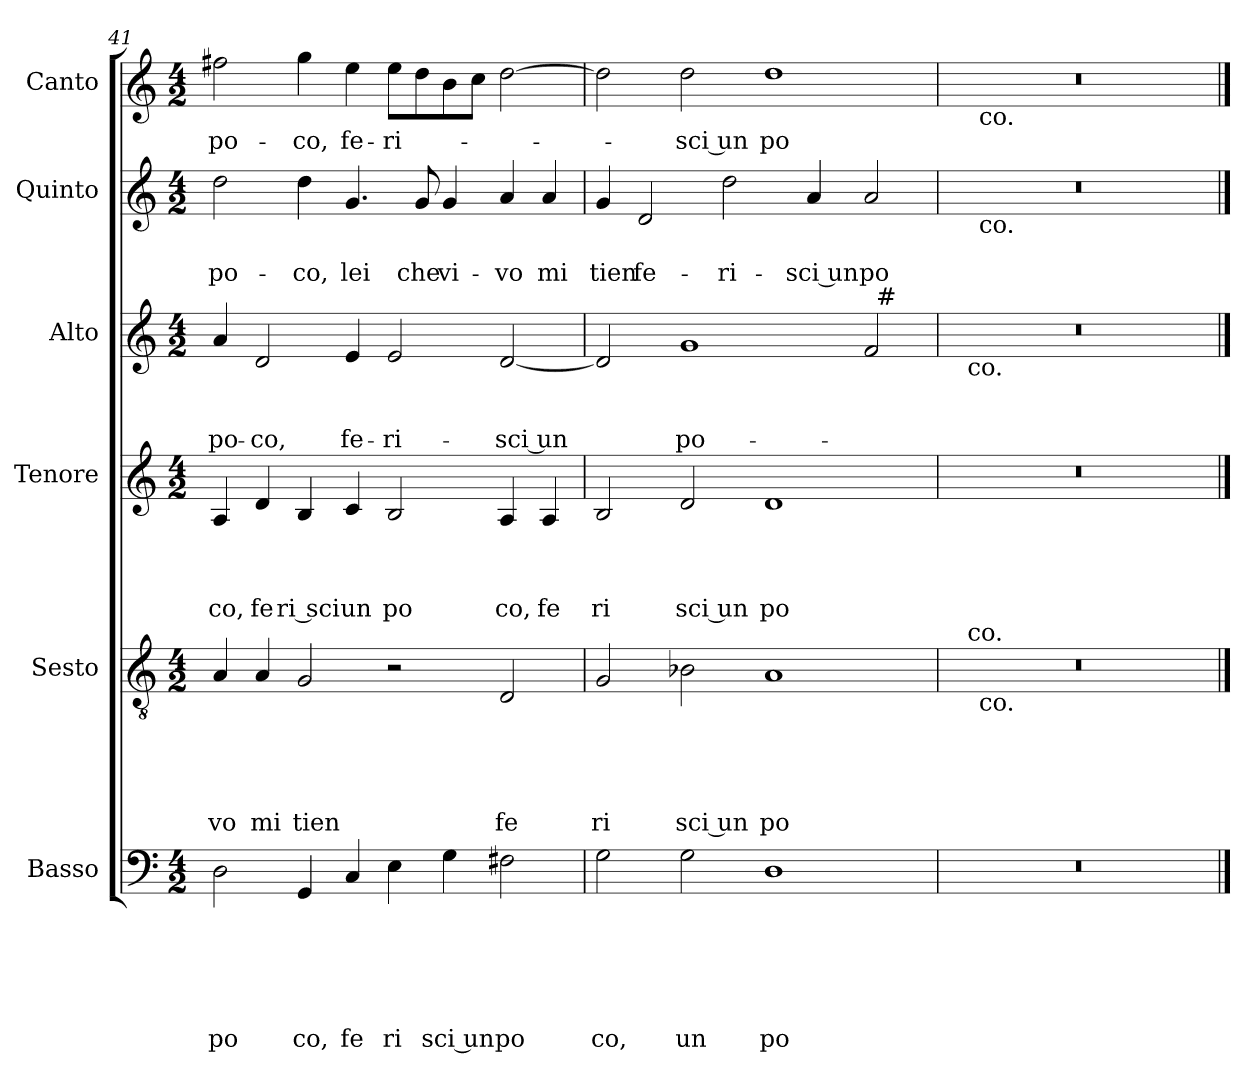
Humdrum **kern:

**kern	**text	**text	**text	**text	**text	**text	**kern	**text	**text	**text	**text	**text	**kern	**text	**text	**text	**text	**kern	**text	**text	**text	**kern	**text	**text	**kern	**text
*part6	*part6	*part6	*part6	*part6	*part6	*part6	*part5	*part5	*part5	*part5	*part5	*part5	*part4	*part4	*part4	*part4	*part4	*part3	*part3	*part3	*part3	*part2	*part2	*part2	*part1	*part1
*staff6	*staff6	*staff6	*staff6	*staff6	*staff6	*staff6	*staff5	*staff5	*staff5	*staff5	*staff5	*staff5	*staff4	*staff4	*staff4	*staff4	*staff4	*staff3	*staff3	*staff3	*staff3	*staff2	*staff2	*staff2	*staff1	*staff1
*I"Basso	*	*	*	*	*	*	*I"Sesto	*	*	*	*	*	*I"Tenore	*	*	*	*	*I"Alto	*	*	*	*I"Quinto	*	*	*I"Canto	*
*clefF4	*	*	*	*	*	*	*clefGv2	*	*	*	*	*	*clefG2	*	*	*	*	*clefG2	*	*	*	*clefG2	*	*	*clefG2	*
*k[]	*	*	*	*	*	*	*k[]	*	*	*	*	*	*k[]	*	*	*	*	*k[]	*	*	*	*k[]	*	*	*k[]	*
*C:	*	*	*	*	*	*	*C:	*	*	*	*	*	*C:	*	*	*	*	*C:	*	*	*	*C:	*	*	*C:	*
*M4/2	*	*	*	*	*	*	*M4/2	*	*	*	*	*	*M4/2	*	*	*	*	*M4/2	*	*	*	*M4/2	*	*	*M4/2	*
=41	=41	=41	=41	=41	=41	=41	=41	=41	=41	=41	=41	=41	=41	=41	=41	=41	=41	=41	=41	=41	=41	=41	=41	=41	=41	=41
!	!	!	!	!	!	!LO:LY:b	!	!	!	!	!	!LO:LY:b	!	!	!	!	!LO:LY:b	!	!	!	!LO:LY:b	!	!	!LO:LY:b	!	!LO:LY:b
2D\	.	.	.	.	.	po	4A/	.	.	.	.	vo	4A/	.	.	.	co,	4a/	.	.	po-	2dd\	.	po-	2ff#X\	po-
!	!	!	!	!	!	!	!	!	!	!	!	!LO:LY:b	!	!	!	!	!LO:LY:b	!	!	!	!LO:LY:b	!	!	!	!	!
.	.	.	.	.	.	.	4A/	.	.	.	.	mi	4d/	.	.	.	fe	2d/	.	.	-co,	.	.	.	.	.
!	!	!	!	!	!	!LO:LY:b	!	!	!	!	!	!LO:LY:b	!	!	!	!	!LO:LY:b	!	!	!	!	!	!	!LO:LY:b	!	!LO:LY:b
4GG/	.	.	.	.	.	co,	2G/	.	.	.	.	tien	4B/	.	.	.	ri sci	.	.	.	.	4dd\	.	-co,	4gg\	-co,
!	!	!	!	!	!	!LO:LY:b	!	!	!	!	!	!	!	!	!	!	!LO:LY:b	!	!	!	!LO:LY:b	!	!	!LO:LY:b	!	!LO:LY:b
4C/	.	.	.	.	.	fe	.	.	.	.	.	.	4c/	.	.	.	un	4e/	.	.	fe-	4.g/	.	lei	4ee\	fe-
!	!	!	!	!	!	!LO:LY:b	!	!	!	!	!	!	!	!	!	!	!LO:LY:b	!	!	!	!LO:LY:b	!	!	!	!	!LO:LY:b
4E\	.	.	.	.	.	ri	2r	.	.	.	.	.	2B/	.	.	.	po	2e/	.	.	-ri-	.	.	.	8ee\L	-ri-
!	!	!	!	!	!	!	!	!	!	!	!	!	!	!	!	!	!	!	!	!	!	!	!	!LO:LY:b	!	!
.	.	.	.	.	.	.	.	.	.	.	.	.	.	.	.	.	.	.	.	.	.	8g/	.	che	8dd\	.
!	!	!	!	!	!	!LO:LY:b:rj	!	!	!	!	!	!	!	!	!	!	!	!	!	!	!	!	!	!LO:LY:b	!	!
4G\	.	.	.	.	.	sci un	.	.	.	.	.	.	.	.	.	.	.	.	.	.	.	4g/	.	vi-	8b\	.
.	.	.	.	.	.	.	.	.	.	.	.	.	.	.	.	.	.	.	.	.	.	.	.	.	8cc\J	.
!	!	!	!	!	!	!LO:LY:b	!	!	!	!	!	!LO:LY:b	!	!	!	!	!LO:LY:b	!	!	!	!LO:LY:b	!	!	!LO:LY:b	!	!
2F#X\	.	.	.	.	.	po	2D/	.	.	.	.	fe	4A/	.	.	.	co,	[<2d/	.	.	-sci un	4a/	.	-vo	[>2dd\	.
!	!	!	!	!	!	!	!	!	!	!	!	!	!	!	!	!	!LO:LY:b	!	!	!	!	!	!	!LO:LY:b	!	!
.	.	.	.	.	.	.	.	.	.	.	.	.	4A/	.	.	.	fe	.	.	.	.	4a/	.	mi	.	.
=42	=42	=42	=42	=42	=42	=42	=42	=42	=42	=42	=42	=42	=42	=42	=42	=42	=42	=42	=42	=42	=42	=42	=42	=42	=42	=42
!	!	!	!	!	!	!LO:LY:b	!	!	!	!	!	!LO:LY:b	!	!	!	!	!LO:LY:b	!	!	!	!	!	!	!LO:LY:b	!	!
*	*	*	*	*	*	*	*	*	*	*	*	*	*	*	*	*	*	*^	*	*	*	*	*	*	*	*
2G\	.	.	.	.	.	co,	2G/	.	.	.	.	ri	2B/	.	.	.	ri	2d/]	1ryy	.	.	.	4g/	.	tien	2dd\]	.
!	!	!	!	!	!	!	!	!	!	!	!	!	!	!	!	!	!	!	!	!	!	!	!	!	!LO:LY:b	!	!
.	.	.	.	.	.	.	.	.	.	.	.	.	.	.	.	.	.	.	.	.	.	.	2d/	.	fe-	.	.
!	!	!	!	!	!	!LO:LY:b	!	!	!	!	!	!LO:LY:b:rj	!	!	!	!	!LO:LY:b:rj	!	!	!	!	!LO:LY:b	!	!	!	!	!LO:LY:b:rj
2G\	.	.	.	.	.	un	2B-X\	.	.	.	.	sci un	2d/	.	.	.	sci un	1g	.	.	.	po-	.	.	.	2dd\	-sci un
!	!	!	!	!	!	!	!	!	!	!	!	!	!	!	!	!	!	!	!	!	!	!	!	!	!LO:LY:b	!	!
.	.	.	.	.	.	.	.	.	.	.	.	.	.	.	.	.	.	.	.	.	.	.	2dd\	.	-ri-	.	.
!	!	!	!	!	!	!LO:LY:b	!	!	!	!	!	!LO:LY:b	!	!	!	!	!LO:LY:b	!	!	!	!	!	!	!	!	!	!LO:LY:b
1D	.	.	.	.	.	po	1A	.	.	.	.	po	1d	.	.	.	po	.	2ryy	.	.	.	.	.	.	1dd	po-
!	!	!	!	!	!	!	!	!	!	!	!	!	!	!	!	!	!	!	!	!	!	!	!	!	!LO:LY:b:rj	!	!
.	.	.	.	.	.	.	.	.	.	.	.	.	.	.	.	.	.	.	.	.	.	.	4a/	.	-sci un	.	.
!	!	!	!	!	!	!	!	!	!	!	!	!	!	!	!	!	!	!	!	!	!	!	!	!	!LO:LY:b	!	!
.	.	.	.	.	.	.	.	.	.	.	.	.	.	.	.	.	.	2f/	32ryy	.	.	.	2a/	.	po-	.	.
!	!	!	!	!	!	!	!	!	!	!	!	!	!	!	!	!	!	!	!LO:TX:a:t=#	!	!	!	!	!	!	!	!
.	.	.	.	.	.	.	.	.	.	.	.	.	.	.	.	.	.	.	4...ryy	.	.	.	.	.	.	.	.
=43	=43	=43	=43	=43	=43	=43	=43	=43	=43	=43	=43	=43	=43	=43	=43	=43	=43	=43	=43	=43	=43	=43	=43	=43	=43	=43	=43
*	*	*	*	*	*	*	*^	*	*	*	*	*	*	*	*	*	*	*	*	*	*	*	*^	*	*	*^	*
*	*	*	*	*	*	*	*	*^	*	*	*	*	*	*	*	*	*	*	*	*	*	*	*	*	*	*	*	*	*	*
0r	.	.	.	.	.	.	0r	16.ryy	8ryy	.	.	.	.	.	0r	.	.	.	.	0r	16.ryy	.	.	.	0r	8ryy	.	.	0r	8ryy	.
!	!	!	!	!	!	!	!	!	!	!	!	!	!	!	!	!	!	!	!	!	!LO:TX:b:t=co.	!	!	!	!	!	!	!	!	!	!
!	!	!	!	!	!	!	!	!LO:TX:a:t=co.	!	!	!	!	!	!	!	!	!	!	!	!	!	!	!	!	!	!	!	!	!	!	!
.	.	.	.	.	.	.	.	1ryy	.	.	.	.	.	.	.	.	.	.	.	.	1ryy	.	.	.	.	.	.	.	.	.	.
!	!	!	!	!	!	!	!	!	!	!	!	!	!	!	!	!	!	!	!	!	!	!	!	!	!	!	!	!	!	!LO:TX:b:t=co.	!
!	!	!	!	!	!	!	!	!	!	!	!	!	!	!	!	!	!	!	!	!	!	!	!	!	!	!LO:TX:b:t=co.	!	!	!	!	!
!	!	!	!	!	!	!	!	!	!LO:TX:b:t=co.	!	!	!	!	!	!	!	!	!	!	!	!	!	!	!	!	!	!	!	!	!	!
.	.	.	.	.	.	.	.	.	1...ryy	.	.	.	.	.	.	.	.	.	.	.	.	.	.	.	.	1...ryy	.	.	.	1...ryy	.
.	.	.	.	.	.	.	.	2ryy	.	.	.	.	.	.	.	.	.	.	.	.	2ryy	.	.	.	.	.	.	.	.	.	.
.	.	.	.	.	.	.	.	4ryy	.	.	.	.	.	.	.	.	.	.	.	.	4ryy	.	.	.	.	.	.	.	.	.	.
.	.	.	.	.	.	.	.	8ryy	.	.	.	.	.	.	.	.	.	.	.	.	8ryy	.	.	.	.	.	.	.	.	.	.
.	.	.	.	.	.	.	.	32ryy	.	.	.	.	.	.	.	.	.	.	.	.	32ryy	.	.	.	.	.	.	.	.	.	.
*	*	*	*	*	*	*	*	*	*	*	*	*	*	*	*	*	*	*	*	*v	*v	*	*	*	*	*	*	*	*v	*v	*
*	*	*	*	*	*	*	*v	*v	*v	*	*	*	*	*	*	*	*	*	*	*	*	*	*	*v	*v	*	*	*	*
==	==	==	==	==	==	==	==	==	==	==	==	==	==	==	==	==	==	==	==	==	==	==	==	==	==	==
*-	*-	*-	*-	*-	*-	*-	*-	*-	*-	*-	*-	*-	*-	*-	*-	*-	*-	*-	*-	*-	*-	*-	*-	*-	*-	*-
